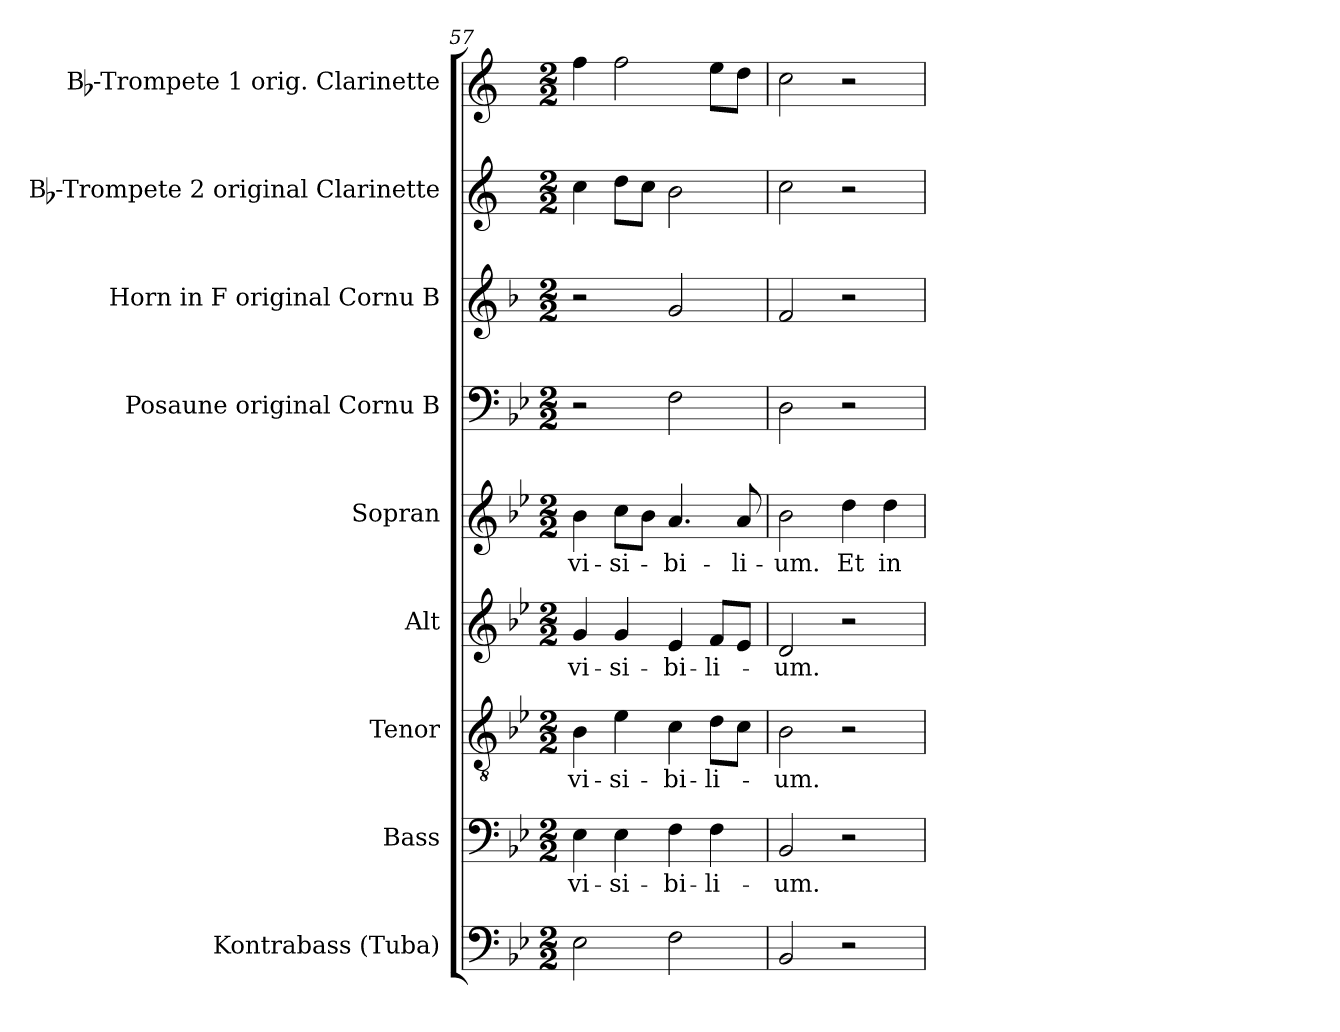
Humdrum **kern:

**kern	**kern	**text	**kern	**text	**kern	**text	**kern	**text	**kern	**kern	**kern	**kern
*part9	*part8	*part8	*part7	*part7	*part6	*part6	*part5	*part5	*part4	*part3	*part2	*part1
*staff9	*staff8	*staff8	*staff7	*staff7	*staff6	*staff6	*staff5	*staff5	*staff4	*staff3	*staff2	*staff1
*I"Kontrabass (Tuba)	*I"Bass	*	*I"Tenor	*	*I"Alt	*	*I"Sopran	*	*I"Posaune original Cornu B	*I"Horn in F original Cornu B	*I"Bb-Trompete 2 original Clarinette	*I"Bb-Trompete 1 orig. Clarinette
*I'Kb.	*I'B.	*	*I'T.	*	*I'A.	*	*I'S.	*	*I'Pos.	*I'Hrn.	*I'Bb Trp. 2	*I'Bb Trp. 1
*clefF4	*clefF4	*	*clefGv2	*	*clefG2	*	*clefG2	*	*clefF4	*clefG2	*clefG2	*clefG2
*ITrd7c12	*	*	*	*	*	*	*	*	*	*ITrd4c7	*ITrd1c2	*ITrd1c2
*k[b-e-]	*k[b-e-]	*	*k[b-e-]	*	*k[b-e-]	*	*k[b-e-]	*	*k[b-e-]	*k[b-e-]	*k[b-e-]	*k[b-e-]
*B-:	*B-:	*	*B-:	*	*B-:	*	*B-:	*	*B-:	*B-:	*B-:	*B-:
*M2/2	*M2/2	*	*M2/2	*	*M2/2	*	*M2/2	*	*M2/2	*M2/2	*M2/2	*M2/2
=57	=57	=57	=57	=57	=57	=57	=57	=57	=57	=57	=57	=57
!	!	!LO:LY:b	!	!LO:LY:b	!	!LO:LY:b	!	!LO:LY:b	!	!	!	!
2EE-\	4E-\	-vi-	4B-\	-vi-	4g/	-vi-	4b-\	vi-	2r	2r	4b-\	4ee-\
!	!	!LO:LY:b	!	!LO:LY:b	!	!LO:LY:b	!	!LO:LY:b	!	!	!	!
.	4E-\	-si-	4e-\	-si-	4g/	-si-	8cc\L	-si-	.	.	8cc\L	2ee-\
.	.	.	.	.	.	.	8b-\J	.	.	.	8b-\J	.
!	!	!LO:LY:b	!	!LO:LY:b	!	!LO:LY:b	!	!LO:LY:b	!	!	!	!
2FF\	4F\	-bi-	4c\	-bi-	4e-/	-bi-	4.a/	-bi-	2F\	2c/	2a\	.
!	!	!LO:LY:b	!	!LO:LY:b	!	!LO:LY:b	!	!	!	!	!	!
.	4F\	-li-	8d\L	-li-	8f/L	-li-	.	.	.	.	.	8dd\L
!	!	!	!	!	!	!	!	!LO:LY:b	!	!	!	!
.	.	.	8c\J	.	8e-/J	.	8a/	-li-	.	.	.	8cc\J
=58	=58	=58	=58	=58	=58	=58	=58	=58	=58	=58	=58	=58
!	!	!LO:LY:b	!	!LO:LY:b	!	!LO:LY:b	!	!LO:LY:b	!	!	!	!
2BBB-/	2BB-/	-um.	2B-\	-um.	2d/	-um.	2b-\	-um.	2D\	2B-/	2b-\	2b-\
!	!	!	!	!	!	!	!	!LO:LY:b	!	!	!	!
2r	2r	.	2r	.	2r	.	4dd\	Et	2r	2r	2r	2r
!	!	!	!	!	!	!	!	!LO:LY:b	!	!	!	!
.	.	.	.	.	.	.	4dd\	in	.	.	.	.
=	=	=	=	=	=	=	=	=	=	=	=	=
*-	*-	*-	*-	*-	*-	*-	*-	*-	*-	*-	*-	*-
